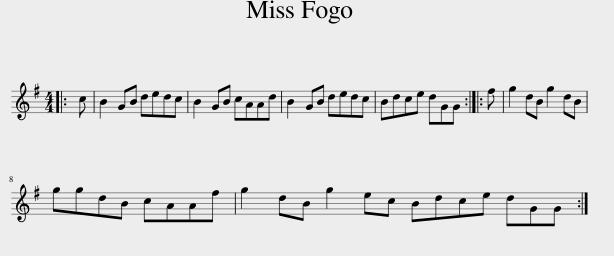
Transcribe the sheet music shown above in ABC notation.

X:1
L:1/8
M:4/4
I:linebreak $
K:G
V:1 treble
V:1
|: c | B2 GB dedc | B2 GB cAAd | B2 GB dedc | Bdce dGG :: %5
 f | g2 dB g2 dB |$ ggdB cAAf | g2 dB g2 ec Bdce dGG :| %9
